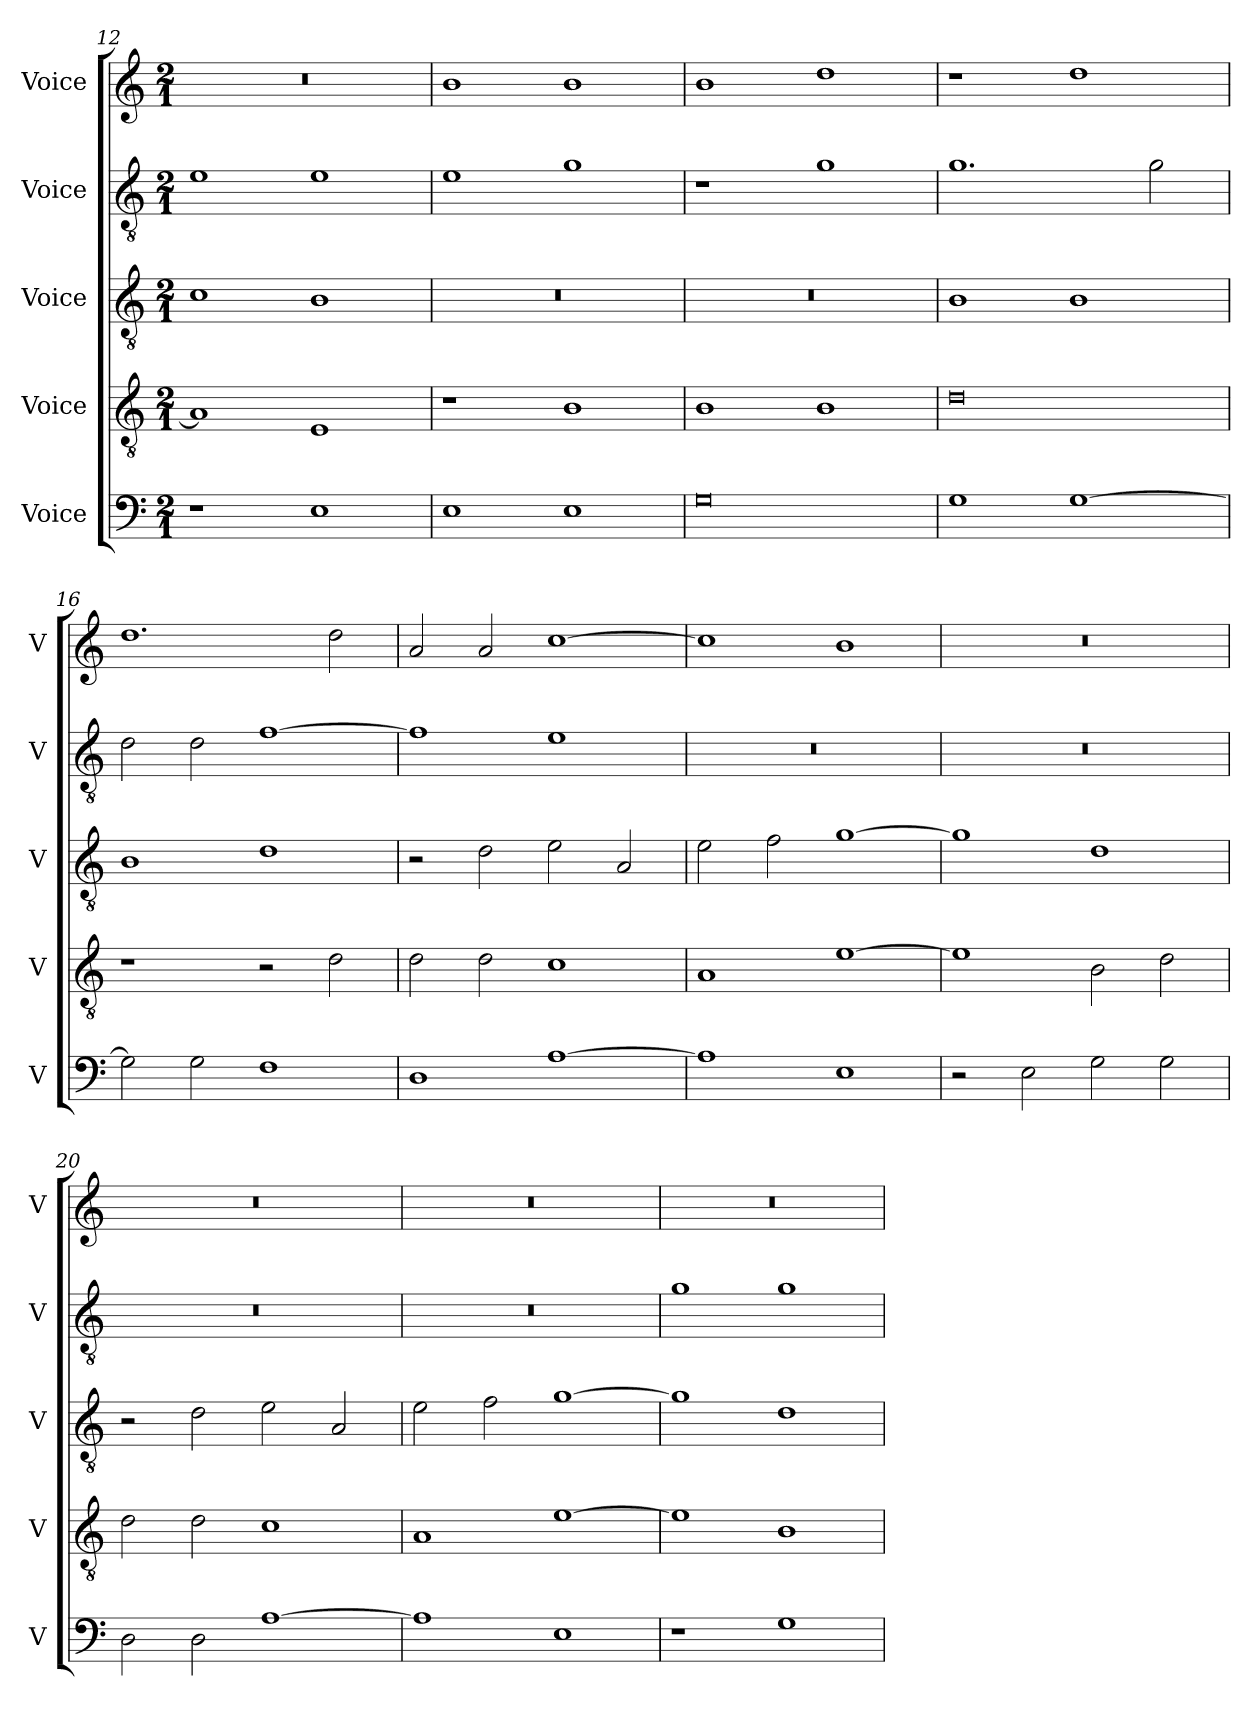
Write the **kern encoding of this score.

**kern	**kern	**kern	**kern	**kern
*part5	*part4	*part3	*part2	*part1
*staff5	*staff4	*staff3	*staff2	*staff1
*I"Voice	*I"Voice	*I"Voice	*I"Voice	*I"Voice
*I'V	*I'V	*I'V	*I'V	*I'V
*clefF4	*clefGv2	*clefGv2	*clefGv2	*clefG2
*k[]	*k[]	*k[]	*k[]	*k[]
*M2/1	*M2/1	*M2/1	*M2/1	*M2/1
=12	=12	=12	=12	=12
1r	1A]	1c	1e	0r
1E	1E	1B	1e	.
=13	=13	=13	=13	=13
1E	1r	0r	1e	1b
1E	1B	.	1g	1b
!!LO:PB:g=z
=14	=14	=14	=14	=14
0G	1B	0r	1r	1b
.	1B	.	1g	1dd
=15	=15	=15	=15	=15
1G	0d	1B	1.g	1r
[1G	.	1B	.	1dd
.	.	.	2g\	.
=16	=16	=16	=16	=16
2G\]	1r	1B	2d\	1.dd
2G\	.	.	2d\	.
1F	2r	1d	[1f	.
.	2d\	.	.	2dd\
=17	=17	=17	=17	=17
1D	2d\	2r	1f]	2a/
.	2d\	2d\	.	2a/
[1A	1c	2e\	1e	[1cc
.	.	2A/	.	.
!!LO:LB:g=z
=18	=18	=18	=18	=18
1A]	1A	2e\	0r	1cc]
.	.	2f\	.	.
1E	[1e	[1g	.	1b
=19	=19	=19	=19	=19
2r	1e]	1g]	0r	0r
2E\	.	.	.	.
2G\	2B\	1d	.	.
2G\	2d\	.	.	.
=20	=20	=20	=20	=20
2D\	2d\	2r	0r	0r
2D\	2d\	2d\	.	.
[1A	1c	2e\	.	.
.	.	2A/	.	.
=21	=21	=21	=21	=21
1A]	1A	2e\	0r	0r
.	.	2f\	.	.
1E	[1e	[1g	.	.
!!LO:LB:g=z
=22	=22	=22	=22	=22
1r	1e]	1g]	1g	0r
1G	1B	1d	1g	.
=	=	=	=	=
*-	*-	*-	*-	*-
